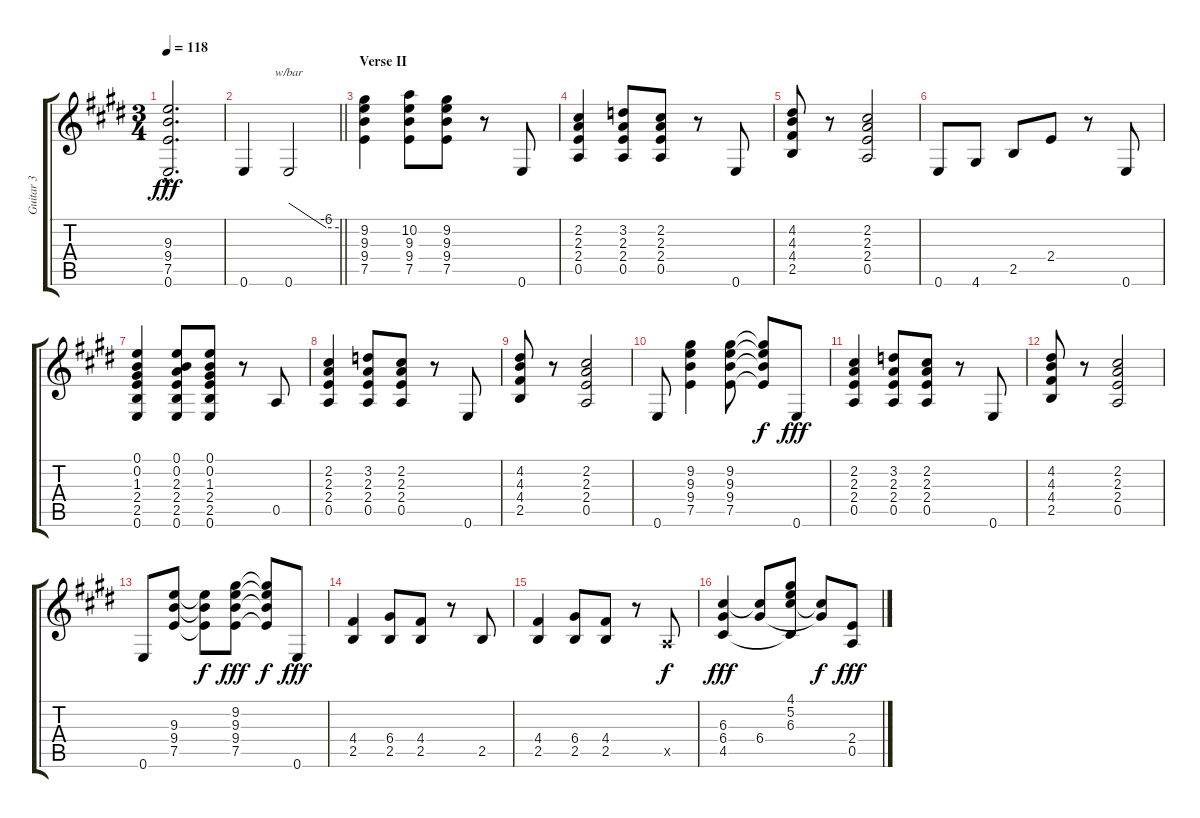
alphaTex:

\track ("Guitar 3" "Guitar 3") {instrument distortionguitar}
\staff {score tabs}
\tuning (E4 B3 G3 D3 A2 E2) {hide}
\ts (3 4)
\tempo 118
\clef g2
\ks e
(9.3{hac} 9.4{hac} 7.5{hac} 0.6{hac}).2{d dy fff} |
\barLineRight lightlight
0.6.4 0.6.2{tbe (custom default 0 0 45 -24 60 -24)} |
\section ("" "Verse II")
(9.2 9.3 9.4 7.5).4 (10.2 9.3 9.4 7.5).8 (9.2 9.3 9.4 7.5).8 r.8 0.6.8 |
(2.2 2.3 2.4 0.5).4 (3.2 2.3 2.4 0.5).8 (2.2 2.3 2.4 0.5).8 r.8 0.6.8 |
(4.2 4.3 4.4 2.5).8 r.8 (2.2 2.3 2.4 0.5).2 |
0.6.8 4.6.8 2.5.8 2.4.8 r.8 0.6.8 |
(0.1 0.2 1.3 2.4 2.5 0.6).4 (0.1 0.2 2.3 2.4 2.5 0.6).8 (0.1 0.2 1.3 2.4 2.5 0.6).8 r.8 0.5.8 |
(2.2 2.3 2.4 0.5).4 (3.2 2.3 2.4 0.5).8 (2.2 2.3 2.4 0.5).8 r.8 0.6.8 |
(4.2 4.3 4.4 2.5).8 r.8 (2.2 2.3 2.4 0.5).2 |
0.6.8 (9.2 9.3 9.4 7.5).4 (9.2 9.3 9.4 7.5).8 (9.2{t} 9.3{t} 9.4{t} 7.5{t}).8{dy f} 0.6.8{dy fff} |
(2.2 2.3 2.4 0.5).4 (3.2 2.3 2.4 0.5).8 (2.2 2.3 2.4 0.5).8 r.8 0.6.8 |
(4.2 4.3 4.4 2.5).8 r.8 (2.2 2.3 2.4 0.5).2 |
0.6.8 (9.3 9.4 7.5).8 (9.3{t} 9.4{t} 7.5{t}).8{dy f} (9.2 9.3 9.4 7.5).8{dy fff} (9.2{t} 9.3{t} 9.4{t} 7.5{t}).8{dy f} 0.6.8{dy fff} |
(4.4 2.5).4 (6.4 2.5).8 (4.4 2.5).8 r.8 2.5.8 |
(4.4 2.5).4 (6.4 2.5).8 (4.4 2.5).8 r.8 0.5{x}.8{dy f} |
(6.3 6.4 4.5).4{dy fff} (6.3{t} 6.4).8 (4.1 5.2 6.3 4.5{t}).8 (6.3{t} 6.4{t}).8{dy f} (2.4 0.5).8{dy fff}
